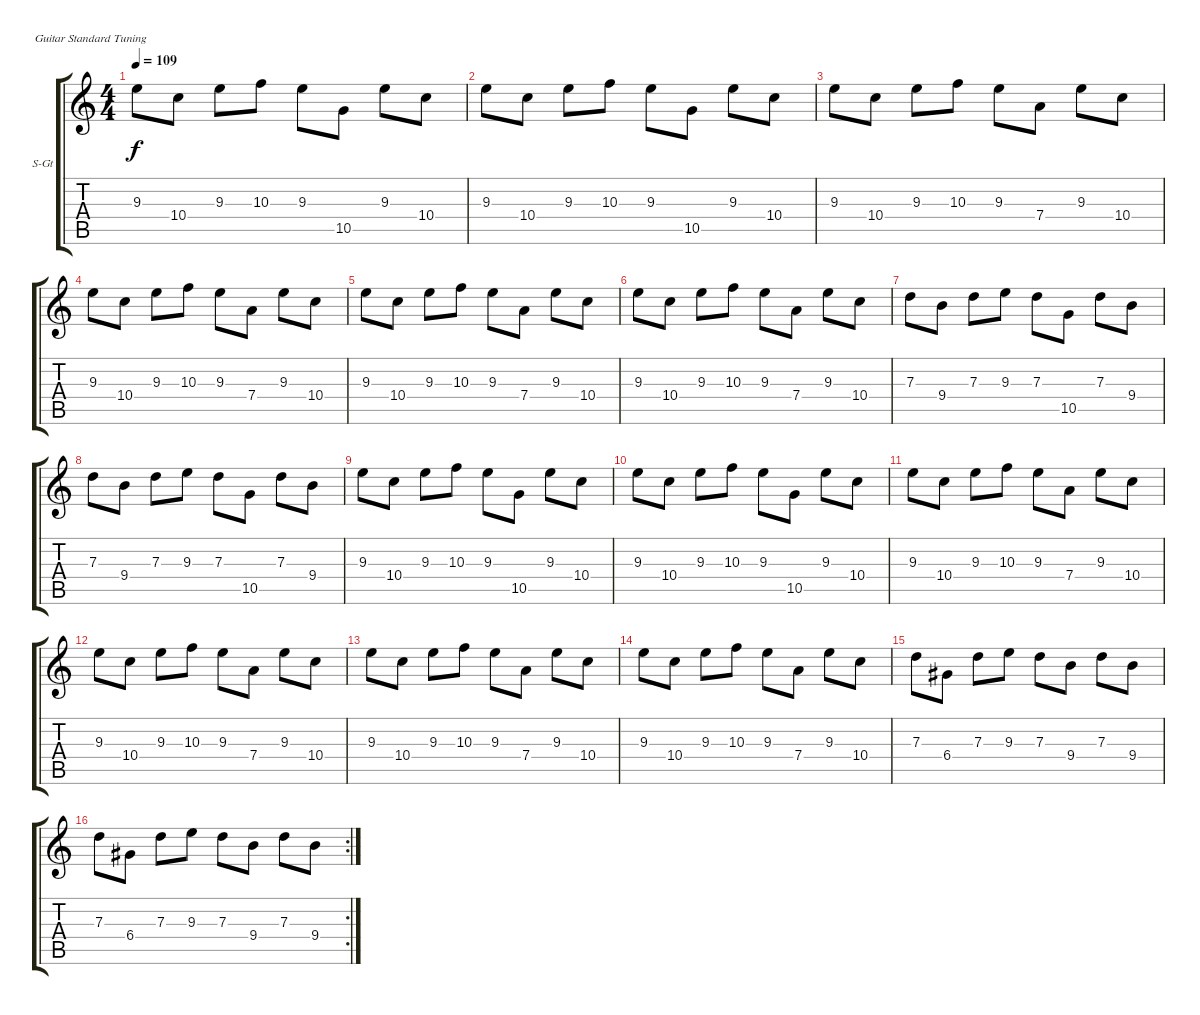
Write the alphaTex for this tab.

\bracketExtendMode groupsimilarinstruments
\firstSystemTrackNameOrientation horizontal
\otherSystemsTrackNameOrientation horizontal
\track ("Guitar" "S-Gt") {instrument acousticguitarsteel}
\staff {score tabs}
\tuning (E4 B3 G3 D3 A2 E2)
\ts (4 4)
\tempo 109
\clef g2
\ks c
9.3.8{dy f} 10.4.8 9.3.8 10.3.8 9.3.8 10.5.8 9.3.8 10.4.8 |
9.3.8 10.4.8 9.3.8 10.3.8 9.3.8 10.5.8 9.3.8 10.4.8 |
9.3.8 10.4.8 9.3.8 10.3.8 9.3.8 7.4.8 9.3.8 10.4.8 |
9.3.8 10.4.8 9.3.8 10.3.8 9.3.8 7.4.8 9.3.8 10.4.8 |
9.3.8 10.4.8 9.3.8 10.3.8 9.3.8 7.4.8 9.3.8 10.4.8 |
9.3.8 10.4.8 9.3.8 10.3.8 9.3.8 7.4.8 9.3.8 10.4.8 |
7.3.8 9.4.8 7.3.8 9.3.8 7.3.8 10.5.8 7.3.8 9.4.8 |
7.3.8 9.4.8 7.3.8 9.3.8 7.3.8 10.5.8 7.3.8 9.4.8 |
9.3.8 10.4.8 9.3.8 10.3.8 9.3.8 10.5.8 9.3.8 10.4.8 |
9.3.8 10.4.8 9.3.8 10.3.8 9.3.8 10.5.8 9.3.8 10.4.8 |
9.3.8 10.4.8 9.3.8 10.3.8 9.3.8 7.4.8 9.3.8 10.4.8 |
9.3.8 10.4.8 9.3.8 10.3.8 9.3.8 7.4.8 9.3.8 10.4.8 |
9.3.8 10.4.8 9.3.8 10.3.8 9.3.8 7.4.8 9.3.8 10.4.8 |
9.3.8 10.4.8 9.3.8 10.3.8 9.3.8 7.4.8 9.3.8 10.4.8 |
7.3.8 6.4.8 7.3.8 9.3.8 7.3.8 9.4.8 7.3.8 9.4.8 |
\rc 2
7.3.8 6.4.8 7.3.8 9.3.8 7.3.8 9.4.8 7.3.8 9.4.8
